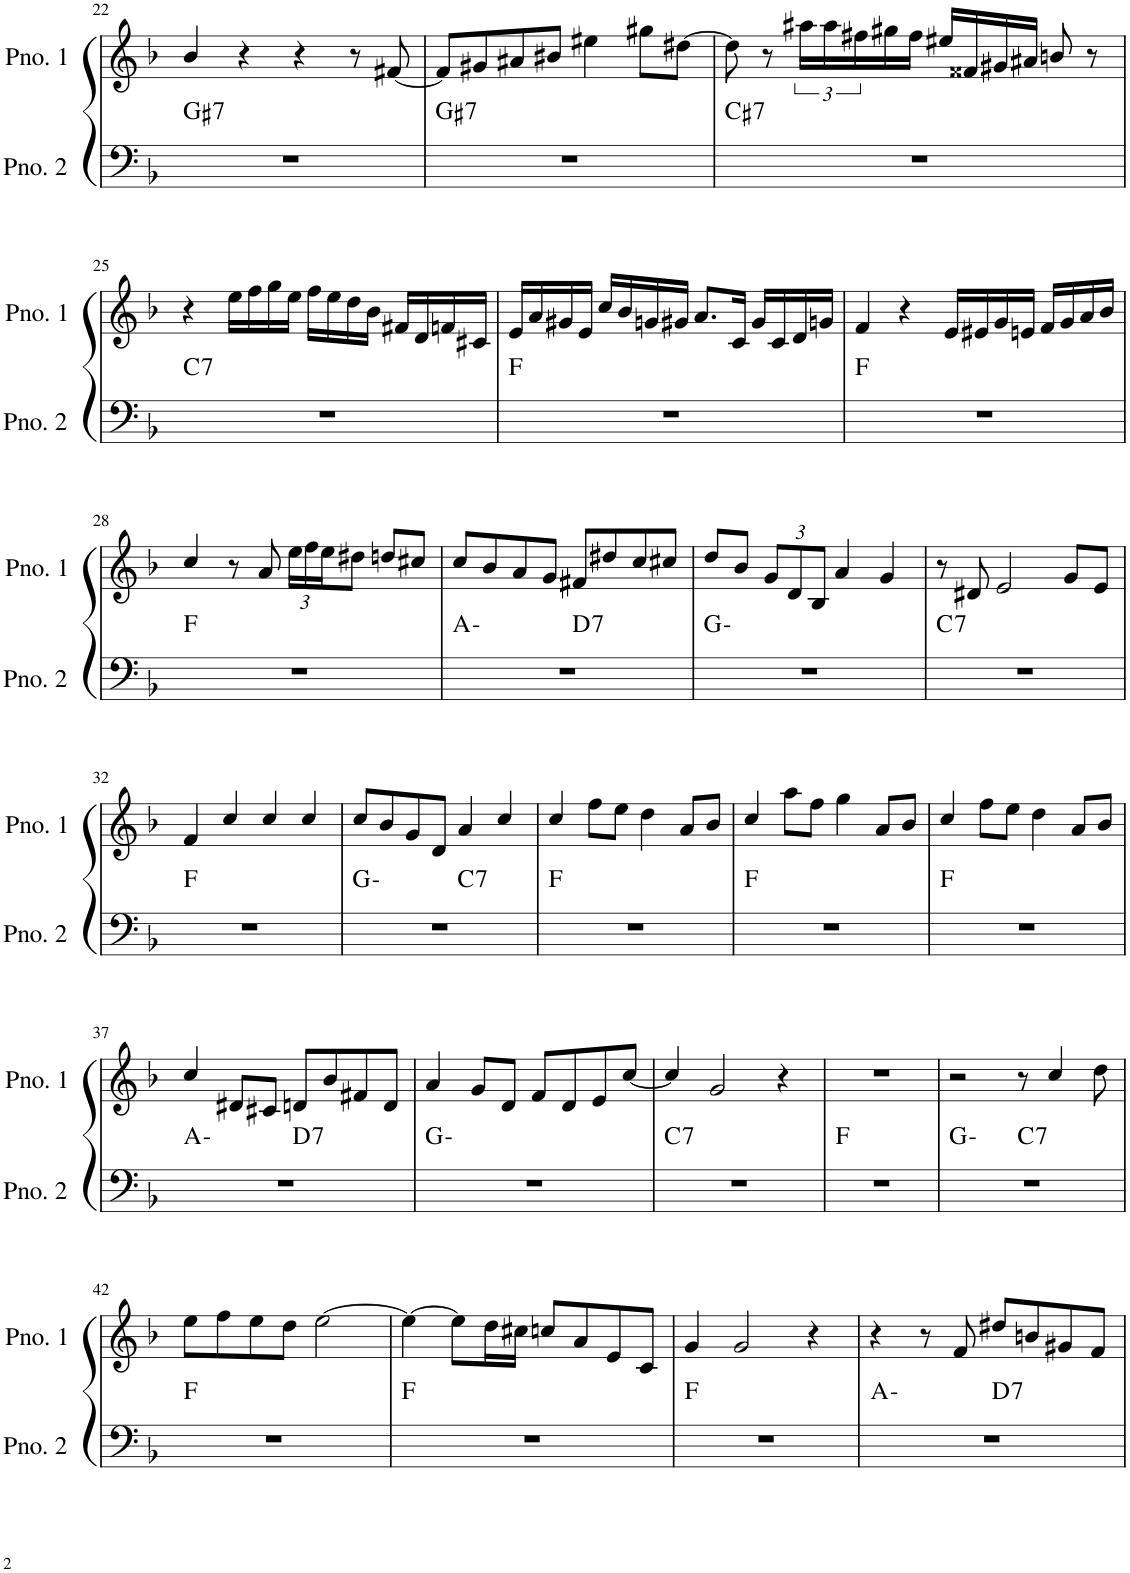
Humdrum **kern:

**kern	**harte	**kern
*part2	*part2	*part1
*staff2	*	*staff1
*I"ピアノ 2	*	*I"ピアノ 1
!!LO:PB:g=z
*clefF4	*	*clefG2
*k[b-]	*	*k[b-]
*M4/4	*	*M4/4
=22	=22	=22
!	!LO:H:kt=7	!
1r	G#:7	4b-/
.	.	4r
.	.	4r
.	.	8r
.	.	[8f#X/
=23	=23	=23
!	!LO:H:kt=7	!
1r	G#:7	8f#/L]
.	.	8g#X/
.	.	8a#X/
.	.	8b#X/J
.	.	4ee#X\
.	.	8gg#X\L
.	.	[8dd#X\J
=24	=24	=24
!	!LO:H:kt=7	!
1r	C#:7	8dd#\]
.	.	8r
.	.	24aa#X\LL
.	.	24aa#\
.	.	24ff#X\
.	.	16gg#X\
.	.	16ff#\JJ
.	.	16ee#X/LL
.	.	16f##X/
.	.	16g#X/
.	.	16a#X/JJ
.	.	8bn/
.	.	8r
!!LO:LB:g=z
=25	=25	=25
!	!LO:H:kt=7	!
1r	C:7	4r
.	.	16ee\LL
.	.	16ff\
.	.	16gg\
.	.	16ee\JJ
.	.	16ff\LL
.	.	16ee\
.	.	16dd\
.	.	16b-\JJ
.	.	16f#X/LL
.	.	16d/
.	.	16fn/
.	.	16c#X/JJ
=26	=26	=26
1r	F:maj	16e/LL
.	.	16a/
.	.	16g#X/
.	.	16e/JJ
.	.	16cc/LL
.	.	16b-/
.	.	16gn/
.	.	16g#X/JJ
.	.	8.a/L
.	.	16c/Jk
.	.	16g#/LL
.	.	16c/
.	.	16d/
.	.	16gn/JJ
=27	=27	=27
1r	F:maj	4f/
.	.	4r
.	.	16e/LL
.	.	16e#X/
.	.	16g/
.	.	16en/JJ
.	.	16f/LL
.	.	16g/
.	.	16a/
.	.	16b-/JJ
!!LO:LB:g=z
=28	=28	=28
1r	F:maj	4cc/
.	.	8r
.	.	8a/
*	*	*Xbrackettup
.	.	24ee\LL
.	.	24ff\
.	.	24ee\J
.	.	8dd#X\J
.	.	8ddn/L
.	.	8cc#X/J
=29	=29	=29
*^	*	*
1r	2ryy	A:min	8cc/L
.	.	.	8b-/
.	.	.	8a/
.	.	.	8g/J
!	!	!LO:H:kt=7	!
.	2ryy	D:7	8f#X/L
.	.	.	8dd#X/
.	.	.	8cc/
.	.	.	8cc#X/J
*v	*v	*	*
=30	=30	=30
1r	G:min	8dd/L
.	.	8b-/J
.	.	12g/L
.	.	12d/
.	.	12B-/J
.	.	4a/
.	.	4g/
=31	=31	=31
!	!LO:H:kt=7	!
1r	C:7	8r
.	.	8d#X/
.	.	2e/
.	.	8g/L
.	.	8e/J
!!LO:LB:g=z
=32	=32	=32
1r	F:maj	4f/
.	.	4cc/
.	.	4cc/
.	.	4cc/
=33	=33	=33
*^	*	*
1r	2ryy	G:min	8cc/L
.	.	.	8b-/
.	.	.	8g/
.	.	.	8d/J
!	!	!LO:H:kt=7	!
.	2ryy	C:7	4a/
.	.	.	4cc/
*v	*v	*	*
=34	=34	=34
1r	F:maj	4cc/
.	.	8ff\L
.	.	8ee\J
.	.	4dd\
.	.	8a/L
.	.	8b-/J
=35	=35	=35
1r	F:maj	4cc/
.	.	8aa\L
.	.	8ff\J
.	.	4gg\
.	.	8a/L
.	.	8b-/J
=36	=36	=36
1r	F:maj	4cc/
.	.	8ff\L
.	.	8ee\J
.	.	4dd\
.	.	8a/L
.	.	8b-/J
!!LO:LB:g=z
=37	=37	=37
*^	*	*
1r	2ryy	A:min	4cc/
.	.	.	8d#X/L
.	.	.	8c#X/J
!	!	!LO:H:kt=7	!
.	2ryy	D:7	8dn/L
.	.	.	8b-/
.	.	.	8f#X/
.	.	.	8d/J
*v	*v	*	*
=38	=38	=38
1r	G:min	4a/
.	.	8g/L
.	.	8d/J
.	.	8f/L
.	.	8d/
.	.	8e/
.	.	[8cc/J
=39	=39	=39
!	!LO:H:kt=7	!
1r	C:7	4cc/]
.	.	2g/
.	.	4r
=40	=40	=40
1r	F:maj	1r
=41	=41	=41
*^	*	*
1r	2ryy	G:min	2r
!	!	!LO:H:kt=7	!
.	2ryy	C:7	8r
.	.	.	4cc/
.	.	.	8dd\
*v	*v	*	*
!!LO:LB:g=z
=42	=42	=42
1r	F:maj	8ee\L
.	.	8ff\
.	.	8ee\
.	.	8dd\J
.	.	[2ee\
=43	=43	=43
1r	F:maj	4ee\_
.	.	8ee\L]
.	.	16dd\L
.	.	16cc#X\JJ
.	.	8ccn/L
.	.	8a/
.	.	8e/
.	.	8c/J
=44	=44	=44
1r	F:maj	4g/
.	.	2g/
.	.	4r
=45	=45	=45
*^	*	*
1r	2ryy	A:min	4r
.	.	.	8r
.	.	.	8f/
!	!	!LO:H:kt=7	!
.	2ryy	D:7	8dd#X/L
.	.	.	8bn/
.	.	.	8g#X/
.	.	.	8f/J
*v	*v	*	*
=	=	=
*-	*-	*-
